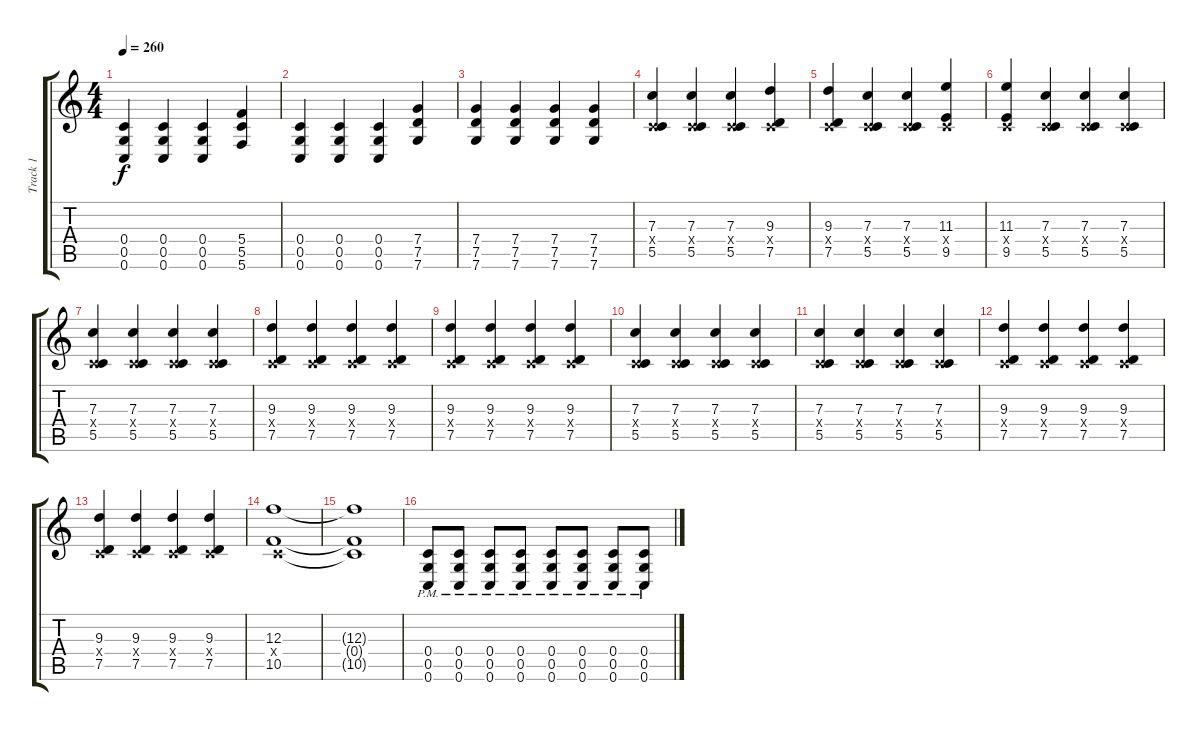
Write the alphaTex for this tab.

\track ("Track 1" "Track 1") {instrument distortionguitar}
\staff {score tabs}
\tuning (D4 A3 F3 C3 G2 C2) {hide}
\ts (4 4)
\tempo 260
\clef g2
\ks c
(0.4 0.5 0.6).4{dy f} (0.4 0.5 0.6).4 (0.4 0.5 0.6).4 (5.4 5.5 5.6).4 |
(0.4 0.5 0.6).4 (0.4 0.5 0.6).4 (0.4 0.5 0.6).4 (7.4 7.5 7.6).4 |
(7.4 7.5 7.6).4 (7.4 7.5 7.6).4 (7.4 7.5 7.6).4 (7.4 7.5 7.6).4 |
(7.3 0.4{x} 5.5).4 (7.3 0.4{x} 5.5).4 (7.3 0.4{x} 5.5).4 (9.3 0.4{x} 7.5).4 |
(9.3 0.4{x} 7.5).4 (7.3 0.4{x} 5.5).4 (7.3 0.4{x} 5.5).4 (11.3 0.4{x} 9.5).4 |
(11.3 0.4{x} 9.5).4 (7.3 0.4{x} 5.5).4 (7.3 0.4{x} 5.5).4 (7.3 0.4{x} 5.5).4 |
(7.3 0.4{x} 5.5).4 (7.3 0.4{x} 5.5).4 (7.3 0.4{x} 5.5).4 (7.3 0.4{x} 5.5).4 |
(9.3 0.4{x} 7.5).4 (9.3 0.4{x} 7.5).4 (9.3 0.4{x} 7.5).4 (9.3 0.4{x} 7.5).4 |
(9.3 0.4{x} 7.5).4 (9.3 0.4{x} 7.5).4 (9.3 0.4{x} 7.5).4 (9.3 0.4{x} 7.5).4 |
(7.3 0.4{x} 5.5).4 (7.3 0.4{x} 5.5).4 (7.3 0.4{x} 5.5).4 (7.3 0.4{x} 5.5).4 |
(7.3 0.4{x} 5.5).4 (7.3 0.4{x} 5.5).4 (7.3 0.4{x} 5.5).4 (7.3 0.4{x} 5.5).4 |
(9.3 0.4{x} 7.5).4 (9.3 0.4{x} 7.5).4 (9.3 0.4{x} 7.5).4 (9.3 0.4{x} 7.5).4 |
(9.3 0.4{x} 7.5).4 (9.3 0.4{x} 7.5).4 (9.3 0.4{x} 7.5).4 (9.3 0.4{x} 7.5).4 |
(12.3 0.4{x} 10.5).1 |
(12.3{t} 0.4{t} 10.5{t}).1 |
(0.4{pm} 0.5{pm} 0.6{pm}).8 (0.4{pm} 0.5{pm} 0.6{pm}).8 (0.4{pm} 0.5{pm} 0.6{pm}).8 (0.4{pm} 0.5{pm} 0.6{pm}).8 (0.4{pm} 0.5{pm} 0.6{pm}).8 (0.4{pm} 0.5{pm} 0.6{pm}).8 (0.4{pm} 0.5{pm} 0.6{pm}).8 (0.4{pm} 0.5{pm} 0.6{pm}).8
